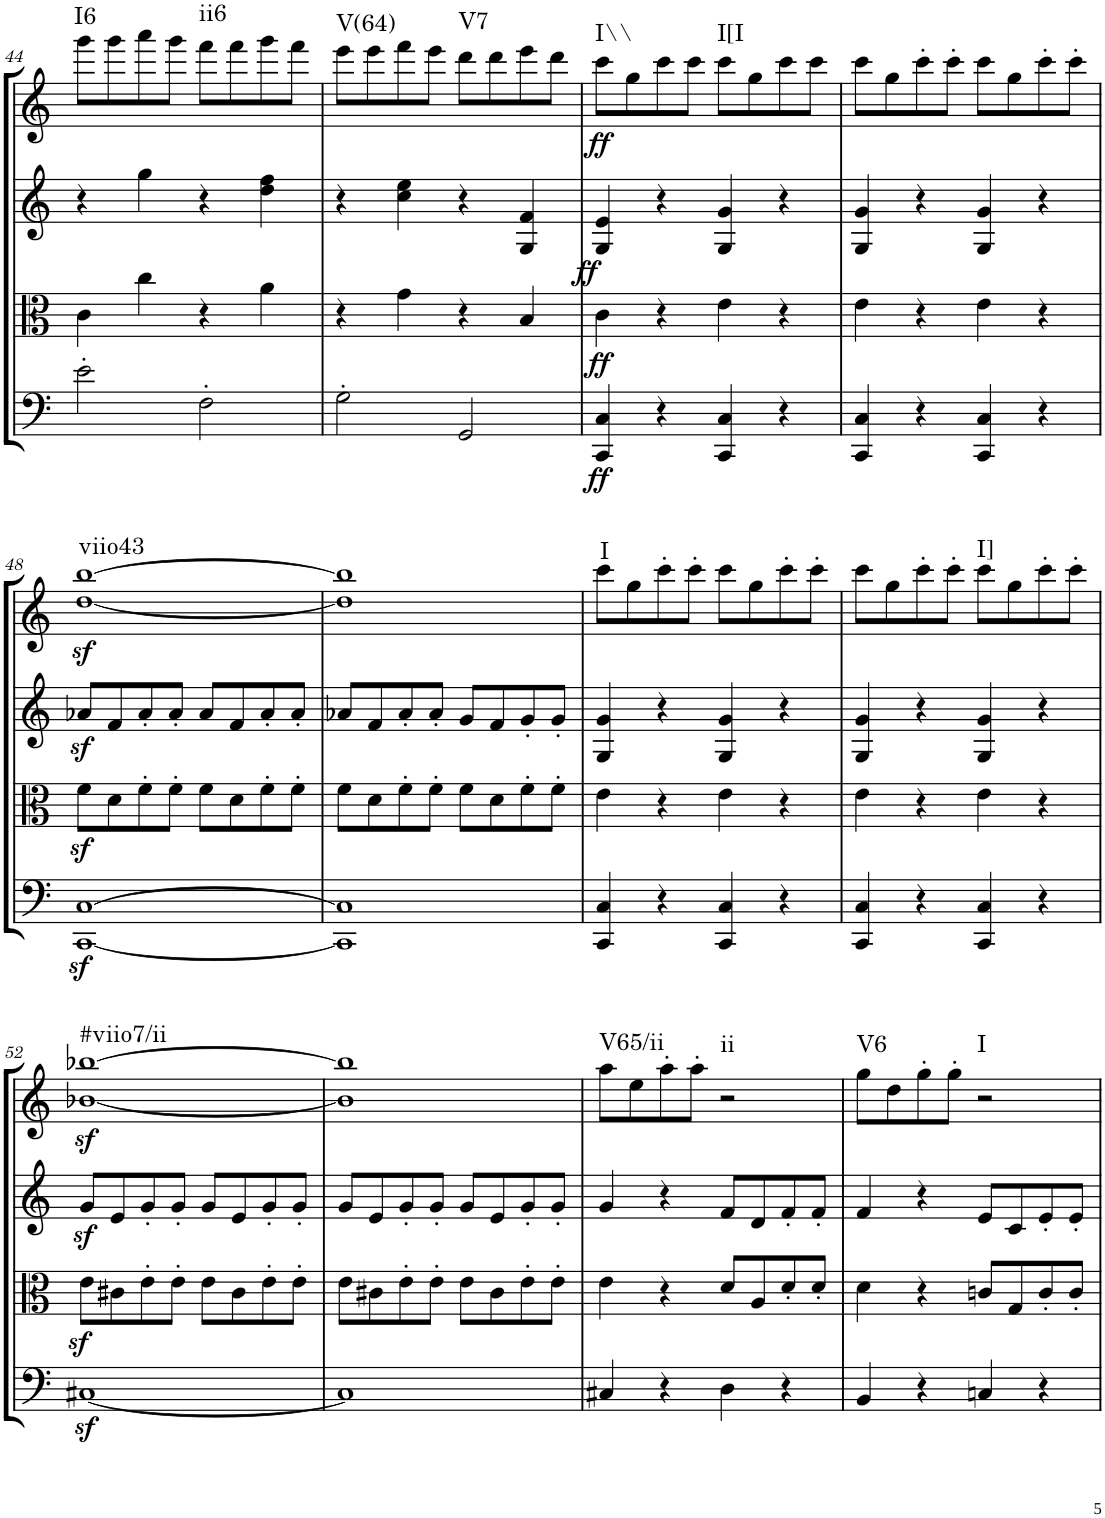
**kern	**dynam	**kern	**dynam	**kern	**kern	**dynam	**harte
*part4	*part4	*part3	*part3	*part2	*part1	*part1	*part1
*staff4	*staff4	*staff3	*staff3	*staff2	*staff1	*staff1	*
*I"Cello	*	*I"Viola	*	*I"2nd Violin	*I"1st Violin	*	*
!!LO:PB:g=z
*clefF4	*	*clefC3	*	*clefG2	*clefG2	*	*
*k[]	*	*k[]	*	*k[]	*k[]	*	*
*M2/2	*	*M2/2	*	*M2/2	*M2/2	*	*
*met(c|)	*	*met(c|)	*	*met(c|)	*met(c|)	*	*
=44	=44	=44	=44	=44	=44	=44	=44
!	!	!	!	!	!	!	!LO:H:kt=I6
2e'\	.	4c\	.	4r	8ggg\L	.	N
.	.	.	.	.	8ggg\	.	.
.	.	4cc\	.	4gg\	8aaa\	.	.
.	.	.	.	.	8ggg\J	.	.
!	!	!	!	!	!	!	!LO:H:kt=ii6
2F'\	.	4r	.	4r	8fff\L	.	N
.	.	.	.	.	8fff\	.	.
.	.	4a\	.	4dd\ 4ff\	8ggg\	.	.
.	.	.	.	.	8fff\J	.	.
=45	=45	=45	=45	=45	=45	=45	=45
!	!	!	!	!	!	!	!LO:H:kt=V(64)
2G'\	.	4r	.	4r	8eee\L	.	N
.	.	.	.	.	8eee\	.	.
.	.	4g\	.	4cc\ 4ee\	8fff\	.	.
.	.	.	.	.	8eee\J	.	.
!	!	!	!	!	!	!	!LO:H:kt=V7
2GG/	.	4r	.	4r	8ddd\L	.	N
.	.	.	.	.	8ddd\	.	.
.	.	4B/	.	4G/ 4f/	8eee\	.	.
.	.	.	.	.	8ddd\J	.	.
=46	=46	=46	=46	=46	=46	=46	=46
!	!LO:DY:b	!	!	!	!	!	!
!	!LO:DY:n=1:a	!	!LO:DY:a	!	!	!LO:DY:b	!LO:H:kt=I\\
4CC/ 4C/	ff ff	4c\	ff	4G/ 4e/	8ccc\L	ff	N
.	.	.	.	.	8gg\	.	.
4r	.	4r	.	4r	8ccc\	.	.
.	.	.	.	.	8ccc\J	.	.
!	!	!	!	!	!	!	!LO:H:kt=I[I
4CC/ 4C/	.	4e\	.	4G/ 4g/	8ccc\L	.	N
.	.	.	.	.	8gg\	.	.
4r	.	4r	.	4r	8ccc\	.	.
.	.	.	.	.	8ccc\J	.	.
=47	=47	=47	=47	=47	=47	=47	=47
4CC/ 4C/	.	4e\	.	4G/ 4g/	8ccc\L	.	.
.	.	.	.	.	8gg\	.	.
4r	.	4r	.	4r	8ccc'\	.	.
.	.	.	.	.	8ccc'\J	.	.
4CC/ 4C/	.	4e\	.	4G/ 4g/	8ccc\L	.	.
.	.	.	.	.	8gg\	.	.
4r	.	4r	.	4r	8ccc'\	.	.
.	.	.	.	.	8ccc'\J	.	.
!!LO:LB:g=z
=48	=48	=48	=48	=48	=48	=48	=48
!	!	!	!	!	!	!LO:DY:b	!LO:H:kt=viio43
[1CCz< [1Cz<	.	8fz<\L	.	8a-Xz</L	[1dd [1bb	sf	N
.	.	8d\	.	8f/	.	.	.
.	.	8f'\	.	8a-'/	.	.	.
.	.	8f'\J	.	8a-'/J	.	.	.
.	.	8f\L	.	8a-/L	.	.	.
.	.	8d\	.	8f/	.	.	.
.	.	8f'\	.	8a-'/	.	.	.
.	.	8f'\J	.	8a-'/J	.	.	.
=49	=49	=49	=49	=49	=49	=49	=49
1CC] 1C]	.	8f\L	.	8a-X/L	1dd] 1bb]	.	.
.	.	8d\	.	8f/	.	.	.
.	.	8f'\	.	8a-'/	.	.	.
.	.	8f'\J	.	8a-'/J	.	.	.
.	.	8f\L	.	8g/L	.	.	.
.	.	8d\	.	8f/	.	.	.
.	.	8f'\	.	8g'/	.	.	.
.	.	8f'\J	.	8g'/J	.	.	.
=50	=50	=50	=50	=50	=50	=50	=50
!	!	!	!	!	!	!	!LO:H:kt=I
4CC/ 4C/	.	4e\	.	4G/ 4g/	8ccc\L	.	N
.	.	.	.	.	8gg\	.	.
4r	.	4r	.	4r	8ccc'\	.	.
.	.	.	.	.	8ccc'\J	.	.
4CC/ 4C/	.	4e\	.	4G/ 4g/	8ccc\L	.	.
.	.	.	.	.	8gg\	.	.
4r	.	4r	.	4r	8ccc'\	.	.
.	.	.	.	.	8ccc'\J	.	.
=51	=51	=51	=51	=51	=51	=51	=51
4CC/ 4C/	.	4e\	.	4G/ 4g/	8ccc\L	.	.
.	.	.	.	.	8gg\	.	.
4r	.	4r	.	4r	8ccc'\	.	.
.	.	.	.	.	8ccc'\J	.	.
!	!	!	!	!	!	!	!LO:H:kt=I]
4CC/ 4C/	.	4e\	.	4G/ 4g/	8ccc\L	.	N
.	.	.	.	.	8gg\	.	.
4r	.	4r	.	4r	8ccc'\	.	.
.	.	.	.	.	8ccc'\J	.	.
!!LO:LB:g=z
=52	=52	=52	=52	=52	=52	=52	=52
!	!	!	!	!	!	!LO:DY:b	!LO:H:kt=#viio7/ii
[1C#Xz>	.	8e\L	.	8gz</L	[1b-X [1bb-X	sf	N
.	.	8c#X\	.	8e/	.	.	.
.	.	8e'\	.	8g'/	.	.	.
.	.	8e'\J	.	8g'/J	.	.	.
.	.	8e\L	.	8g/L	.	.	.
.	.	8c#\	.	8e/	.	.	.
.	.	8e'\	.	8g'/	.	.	.
.	.	8e'\J	.	8g'/J	.	.	.
=53	=53	=53	=53	=53	=53	=53	=53
1C#]	.	8e\L	.	8g/L	1b-] 1bb-]	.	.
.	.	8c#X\	.	8e/	.	.	.
.	.	8e'\	.	8g'/	.	.	.
.	.	8e'\J	.	8g'/J	.	.	.
.	.	8e\L	.	8g/L	.	.	.
.	.	8c#\	.	8e/	.	.	.
.	.	8e'\	.	8g'/	.	.	.
.	.	8e'\J	.	8g'/J	.	.	.
=54	=54	=54	=54	=54	=54	=54	=54
!	!	!	!	!	!	!	!LO:H:kt=V65/ii
4C#X/	.	4e\	.	4g/	8aa\L	.	N
.	.	.	.	.	8ee\	.	.
4r	.	4r	.	4r	8aa'\	.	.
.	.	.	.	.	8aa'\J	.	.
!	!	!	!	!	!	!	!LO:H:kt=ii
4D\	.	8d/L	.	8f/L	2r	.	N
.	.	8A/	.	8d/	.	.	.
4r	.	8d'/	.	8f'/	.	.	.
.	.	8d'/J	.	8f'/J	.	.	.
=55	=55	=55	=55	=55	=55	=55	=55
!	!	!	!	!	!	!	!LO:H:kt=V6
4BB/	.	4d\	.	4f/	8gg\L	.	N
.	.	.	.	.	8dd\	.	.
4r	.	4r	.	4r	8gg'\	.	.
.	.	.	.	.	8gg'\J	.	.
!	!	!	!	!	!	!	!LO:H:kt=I
4Cn/	.	8cn/L	.	8e/L	2r	.	N
.	.	8G/	.	8c/	.	.	.
4r	.	8c'/	.	8e'/	.	.	.
.	.	8c'/J	.	8e'/J	.	.	.
=	=	=	=	=	=	=	=
*-	*-	*-	*-	*-	*-	*-	*-
